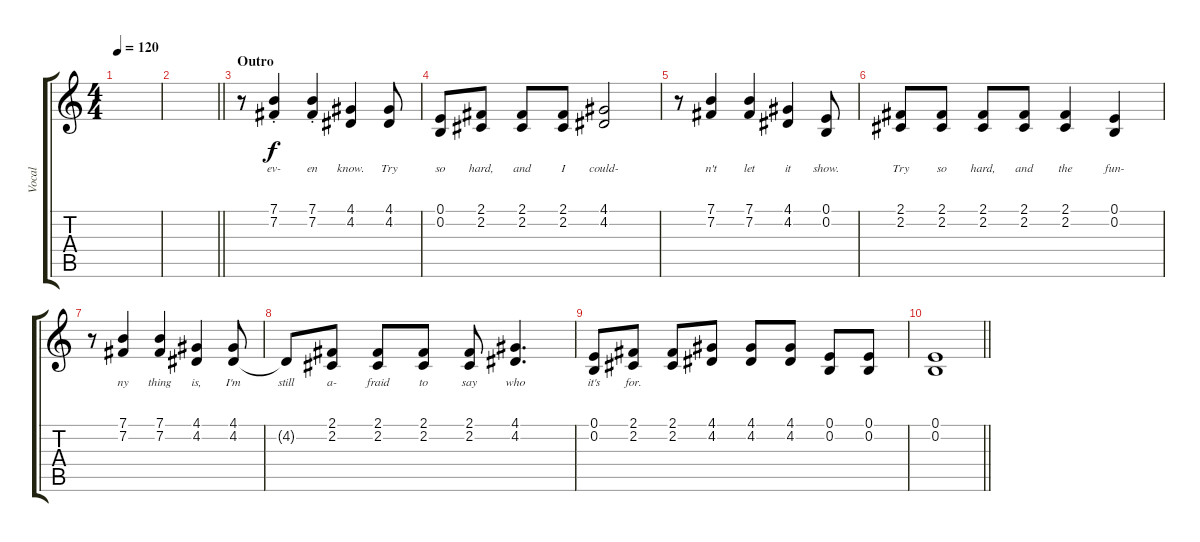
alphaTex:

\track ("Vocal" "Vocal") {mute instrument clarinet}
\staff {score tabs}
\tuning (E4 B3 G3 D3 A2 E2) {hide}
\ts (4 4)
\tempo 120
\clef g2
\ks c
|
\barLineRight lightlight
|
\section ("" "Outro")
r.8 (7.1 7.2{st}).4{lyrics (0 "ev-") lyrics (1 "") lyrics (2 "") lyrics (3 "") lyrics (4 "")} (7.1 7.2{st}).4{lyrics (0 "en") lyrics (1 "") lyrics (2 "") lyrics (3 "") lyrics (4 "")} (4.1 4.2).4{lyrics (0 "know.") lyrics (1 "") lyrics (2 "") lyrics (3 "") lyrics (4 "")} (4.1 4.2).8{lyrics (0 "Try") lyrics (1 "") lyrics (2 "") lyrics (3 "") lyrics (4 "")} |
(0.1 0.2).8{lyrics (0 "so") lyrics (1 "") lyrics (2 "") lyrics (3 "") lyrics (4 "")} (2.1 2.2).8{lyrics (0 "hard,") lyrics (1 "") lyrics (2 "") lyrics (3 "") lyrics (4 "")} (2.1 2.2).8{lyrics (0 "and") lyrics (1 "") lyrics (2 "") lyrics (3 "") lyrics (4 "")} (2.1 2.2).8{lyrics (0 "I") lyrics (1 "") lyrics (2 "") lyrics (3 "") lyrics (4 "")} (4.1 4.2).2{lyrics (0 "could-") lyrics (1 "") lyrics (2 "") lyrics (3 "") lyrics (4 "")} |
r.8 (7.1 7.2).4{lyrics (0 "n't") lyrics (1 "") lyrics (2 "") lyrics (3 "") lyrics (4 "")} (7.1 7.2).4{lyrics (0 "let") lyrics (1 "") lyrics (2 "") lyrics (3 "") lyrics (4 "")} (4.1 4.2).4{lyrics (0 "it") lyrics (1 "") lyrics (2 "") lyrics (3 "") lyrics (4 "")} (0.1 0.2).8{lyrics (0 "show.") lyrics (1 "") lyrics (2 "") lyrics (3 "") lyrics (4 "")} |
(2.1 2.2).8{lyrics (0 "Try") lyrics (1 "") lyrics (2 "") lyrics (3 "") lyrics (4 "")} (2.1 2.2).8{lyrics (0 "so") lyrics (1 "") lyrics (2 "") lyrics (3 "") lyrics (4 "")} (2.1 2.2).8{lyrics (0 "hard,") lyrics (1 "") lyrics (2 "") lyrics (3 "") lyrics (4 "")} (2.1 2.2).8{lyrics (0 "and") lyrics (1 "") lyrics (2 "") lyrics (3 "") lyrics (4 "")} (2.1 2.2).4{lyrics (0 "the") lyrics (1 "") lyrics (2 "") lyrics (3 "") lyrics (4 "")} (0.1 0.2).4{lyrics (0 "fun-") lyrics (1 "") lyrics (2 "") lyrics (3 "") lyrics (4 "")} |
r.8 (7.1 7.2).4{lyrics (0 "ny") lyrics (1 "") lyrics (2 "") lyrics (3 "") lyrics (4 "")} (7.1 7.2).4{lyrics (0 "thing") lyrics (1 "") lyrics (2 "") lyrics (3 "") lyrics (4 "")} (4.1 4.2).4{lyrics (0 "is,") lyrics (1 "") lyrics (2 "") lyrics (3 "") lyrics (4 "")} (4.1 4.2).8{lyrics (0 "I'm") lyrics (1 "") lyrics (2 "") lyrics (3 "") lyrics (4 "")} |
4.2{t}.8{lyrics (0 "still") lyrics (1 "") lyrics (2 "") lyrics (3 "") lyrics (4 "")} (2.1 2.2).8{lyrics (0 "a-") lyrics (1 "") lyrics (2 "") lyrics (3 "") lyrics (4 "")} (2.1 2.2).8{lyrics (0 "fraid") lyrics (1 "") lyrics (2 "") lyrics (3 "") lyrics (4 "")} (2.1 2.2).8{lyrics (0 "to") lyrics (1 "") lyrics (2 "") lyrics (3 "") lyrics (4 "")} (2.1 2.2).8{lyrics (0 "say") lyrics (1 "") lyrics (2 "") lyrics (3 "") lyrics (4 "")} (4.1 4.2).4{d lyrics (0 "who") lyrics (1 "") lyrics (2 "") lyrics (3 "") lyrics (4 "")} |
(0.1 0.2).8{lyrics (0 "it's") lyrics (1 "") lyrics (2 "") lyrics (3 "") lyrics (4 "")} (2.1 2.2).8{lyrics (0 "for.") lyrics (1 "") lyrics (2 "") lyrics (3 "") lyrics (4 "")} (2.1 2.2).8 (4.1 4.2).8 (4.1 4.2).8 (4.1 4.2).8 (0.1 0.2).8 (0.1 0.2).8 |
\barLineRight lightlight
(0.1 0.2).1
